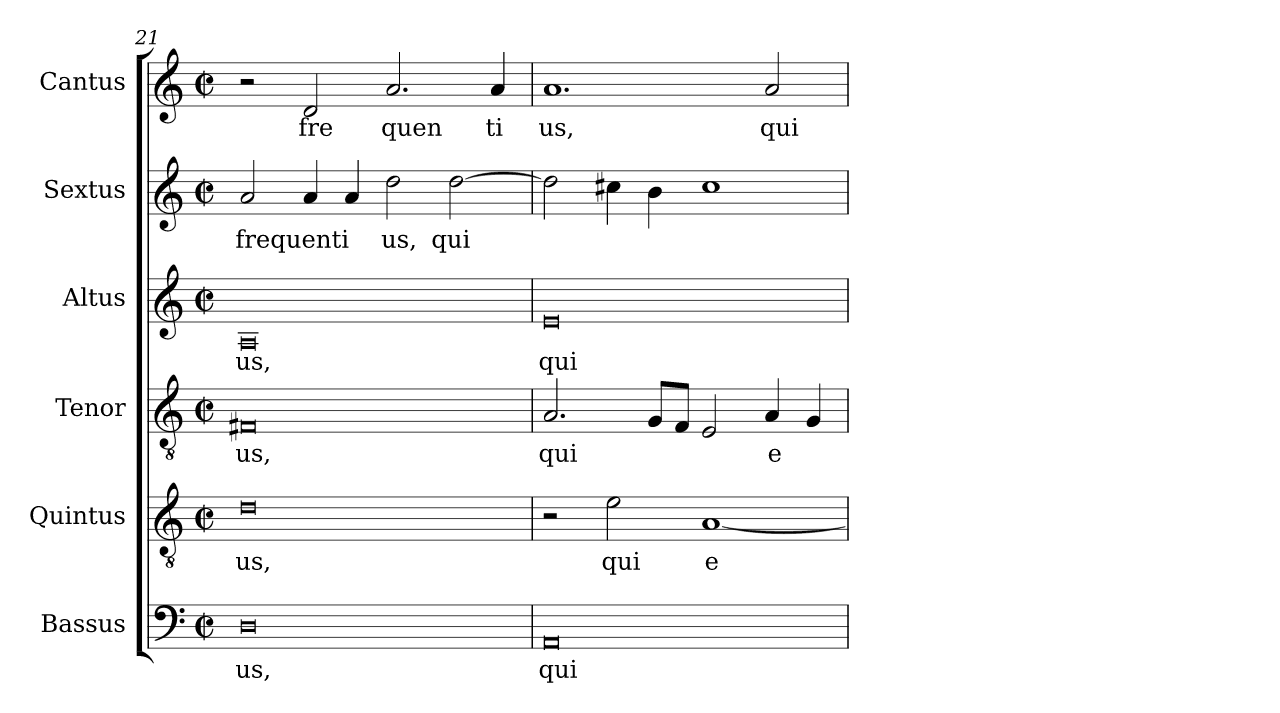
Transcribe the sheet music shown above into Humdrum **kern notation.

**kern	**text	**kern	**text	**kern	**text	**kern	**text	**kern	**text	**kern	**text
*part6	*part6	*part5	*part5	*part4	*part4	*part3	*part3	*part2	*part2	*part1	*part1
*staff6	*staff6	*staff5	*staff5	*staff4	*staff4	*staff3	*staff3	*staff2	*staff2	*staff1	*staff1
*I"Bassus	*	*I"Quintus	*	*I"Tenor	*	*I"Altus	*	*I"Sextus	*	*I"Cantus	*
*clefF4	*	*clefGv2	*	*clefGv2	*	*clefG2	*	*clefG2	*	*clefG2	*
*M2/2	*	*M2/2	*	*M2/2	*	*M2/2	*	*M2/2	*	*M2/2	*
*met(c|)	*	*met(c|)	*	*met(c|)	*	*met(c|)	*	*met(c|)	*	*met(c|)	*
=21	=21	=21	=21	=21	=21	=21	=21	=21	=21	=21	=21
!	!LO:LY:b:cj	!	!LO:LY:b:cj	!	!LO:LY:b:cj	!	!LO:LY:b:cj	!	!LO:LY:b	!	!
0D	-us,	0d	us,	0F#X	us,	0A	us,	2a/	frequenti	2r	.
!	!	!	!	!	!	!	!	!	!	!	!LO:LY:b:cj
.	.	.	.	.	.	.	.	4a/	.	2d/	fre
.	.	.	.	.	.	.	.	4a/	.	.	.
!	!	!	!	!	!	!	!	!	!LO:LY:b:cj	!	!LO:LY:b:cj
.	.	.	.	.	.	.	.	2dd\	us,	2.a/	quen
!	!	!	!	!	!	!	!	!	!LO:LY:b	!	!
.	.	.	.	.	.	.	.	[>2dd\	qui	.	.
!	!	!	!	!	!	!	!	!	!	!	!LO:LY:b:cj
.	.	.	.	.	.	.	.	.	.	4a/	ti
=22	=22	=22	=22	=22	=22	=22	=22	=22	=22	=22	=22
!	!LO:LY:b:cj	!	!	!	!LO:LY:b	!	!LO:LY:b:cj	!	!	!	!LO:LY:b:cj
0AA	qui-	2r	.	2.A/	qui	0e	qui	2dd\]	.	1.a	us,
!	!	!	!LO:LY:b:cj	!	!	!	!	!	!	!	!
.	.	2e\	qui	.	.	.	.	4cc#X\	.	.	.
.	.	.	.	8G/L	.	.	.	4b\	.	.	.
.	.	.	.	8F/J	.	.	.	.	.	.	.
!	!	!	!LO:LY:b:rj	!	!	!	!	!	!	!	!
.	.	[<1A	e	2E/	.	.	.	1cc#	.	.	.
!	!	!	!	!	!LO:LY:b:cj	!	!	!	!	!	!LO:LY:b:cj
.	.	.	.	4A/	e	.	.	.	.	2a/	qui
.	.	.	.	4G/	.	.	.	.	.	.	.
=	=	=	=	=	=	=	=	=	=	=	=
*-	*-	*-	*-	*-	*-	*-	*-	*-	*-	*-	*-
